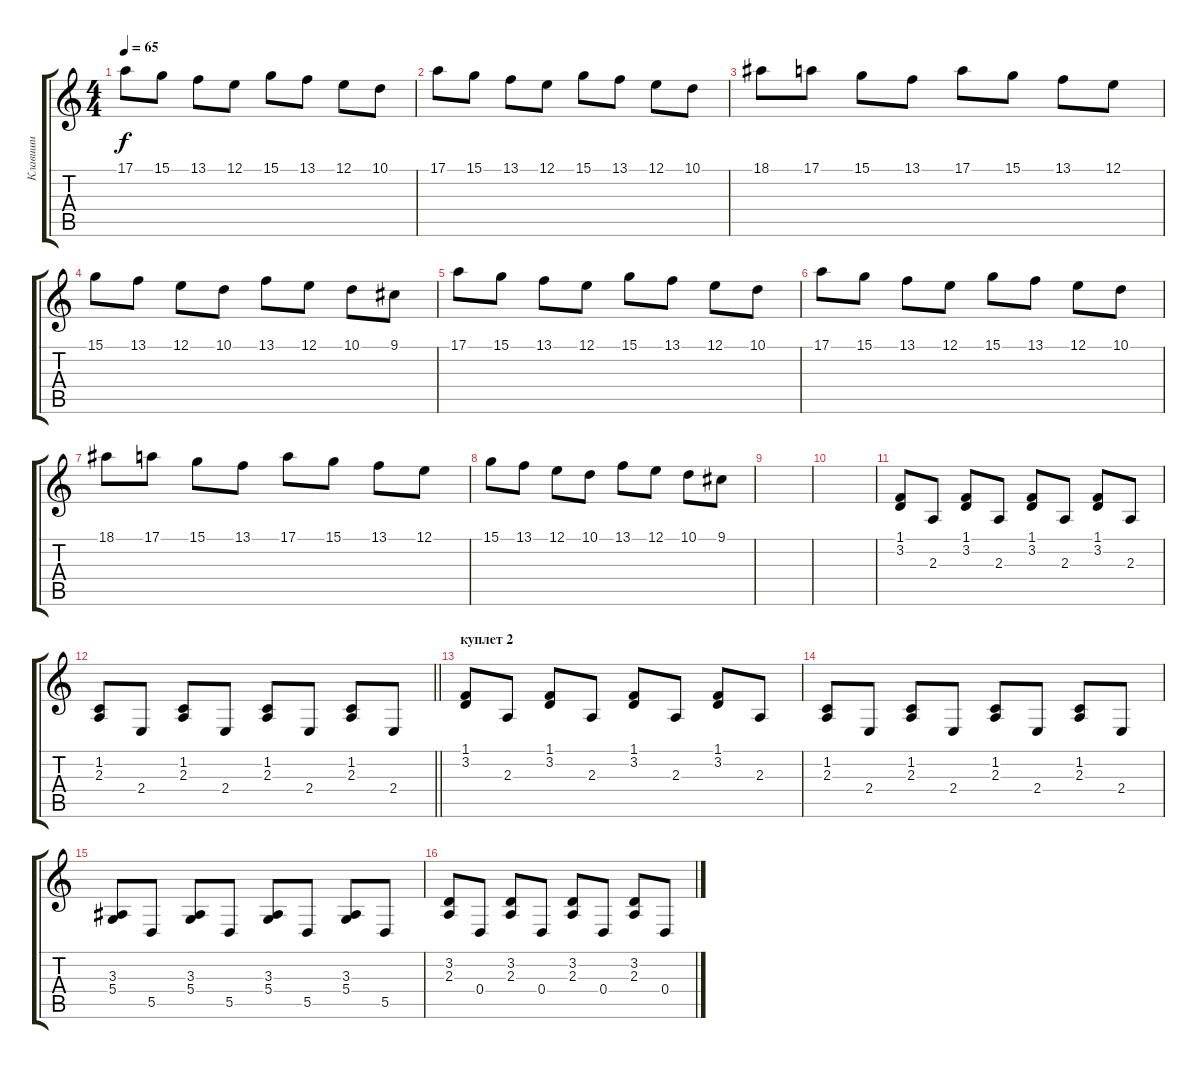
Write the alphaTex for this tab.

\track ("Клавиши" "Клавиши") {instrument sitar}
\staff {score tabs}
\tuning (E4 B3 G3 D3 A2 E2) {hide}
\ts (4 4)
\tempo 65
\clef g2
\ks c
17.1.8{dy f} 15.1.8 13.1.8 12.1.8 15.1.8 13.1.8 12.1.8 10.1.8 |
17.1.8 15.1.8 13.1.8 12.1.8 15.1.8 13.1.8 12.1.8 10.1.8 |
18.1.8 17.1.8 15.1.8 13.1.8 17.1.8 15.1.8 13.1.8 12.1.8 |
15.1.8 13.1.8 12.1.8 10.1.8 13.1.8 12.1.8 10.1.8 9.1.8 |
17.1.8 15.1.8 13.1.8 12.1.8 15.1.8 13.1.8 12.1.8 10.1.8 |
17.1.8 15.1.8 13.1.8 12.1.8 15.1.8 13.1.8 12.1.8 10.1.8 |
18.1.8 17.1.8 15.1.8 13.1.8 17.1.8 15.1.8 13.1.8 12.1.8 |
15.1.8 13.1.8 12.1.8 10.1.8 13.1.8 12.1.8 10.1.8 9.1.8 |
|
|
(1.1 3.2).8 2.3.8 (1.1 3.2).8 2.3.8 (1.1 3.2).8 2.3.8 (1.1 3.2).8 2.3.8 |
\barLineRight lightlight
(1.2 2.3).8 2.4.8 (1.2 2.3).8 2.4.8 (1.2 2.3).8 2.4.8 (1.2 2.3).8 2.4.8 |
\section ("" "куплет 2")
(1.1 3.2).8 2.3.8 (1.1 3.2).8 2.3.8 (1.1 3.2).8 2.3.8 (1.1 3.2).8 2.3.8 |
(1.2 2.3).8 2.4.8 (1.2 2.3).8 2.4.8 (1.2 2.3).8 2.4.8 (1.2 2.3).8 2.4.8 |
(3.3 5.4).8 5.5.8 (3.3 5.4).8 5.5.8 (3.3 5.4).8 5.5.8 (3.3 5.4).8 5.5.8 |
(3.2 2.3).8 0.4.8 (3.2 2.3).8 0.4.8 (3.2 2.3).8 0.4.8 (3.2 2.3).8 0.4.8
